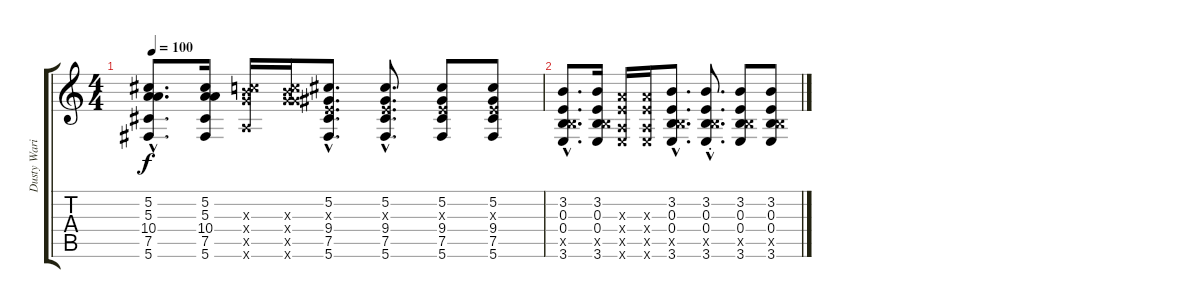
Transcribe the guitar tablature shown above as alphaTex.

\track ("Dusty Waring" "Dusty Wari") {instrument overdrivenguitar}
\staff {score tabs}
\tuning (Db4 Ab3 E3 B2 Gb2 Db2) {hide}
\ts (4 4)
\tempo 100
\clef g2
\ks c
(5.2{hac} 5.3{hac} 10.4{hac} 7.5{hac} 5.6{hac}).8{d dy f} (5.2 5.3 10.4 7.5 5.6).16 (7.3{x} 8.4{x} 18.5{x} 8.6{x}).16 (7.3{x} 8.4{x} 18.5{x} 18.6{x}).16 (5.2{hac} 0.3{hac x} 9.4{hac} 7.5{hac} 5.6{hac}).8{d} (5.2{hac} 0.3{hac x} 9.4{hac} 7.5{hac} 5.6{hac}).8{d} (5.2 0.3{x} 9.4 7.5 5.6).8 (5.2 0.3{x} 9.4 7.5 5.6).8 |
(3.2{hac} 0.3{hac} 0.4{hac} 5.5{hac x} 3.6{hac}).8{d} (3.2 0.3 0.4 5.5{x} 3.6).16 (5.3{x} 5.4{x} 3.5{x} 3.6{x}).16 (5.3{x} 5.4{x} 3.5{x} 3.6{x}).16 (3.2{hac} 0.3{hac} 0.4{hac} 5.5{hac x} 3.6{hac}).8{d} (3.2{hac st} 0.3{hac st} 0.4{hac st} 5.5{hac x} 3.6{hac st}).8{d} (3.2 0.3 0.4 5.5{x} 3.6).8 (3.2 0.3 0.4 5.5{x} 3.6).8
